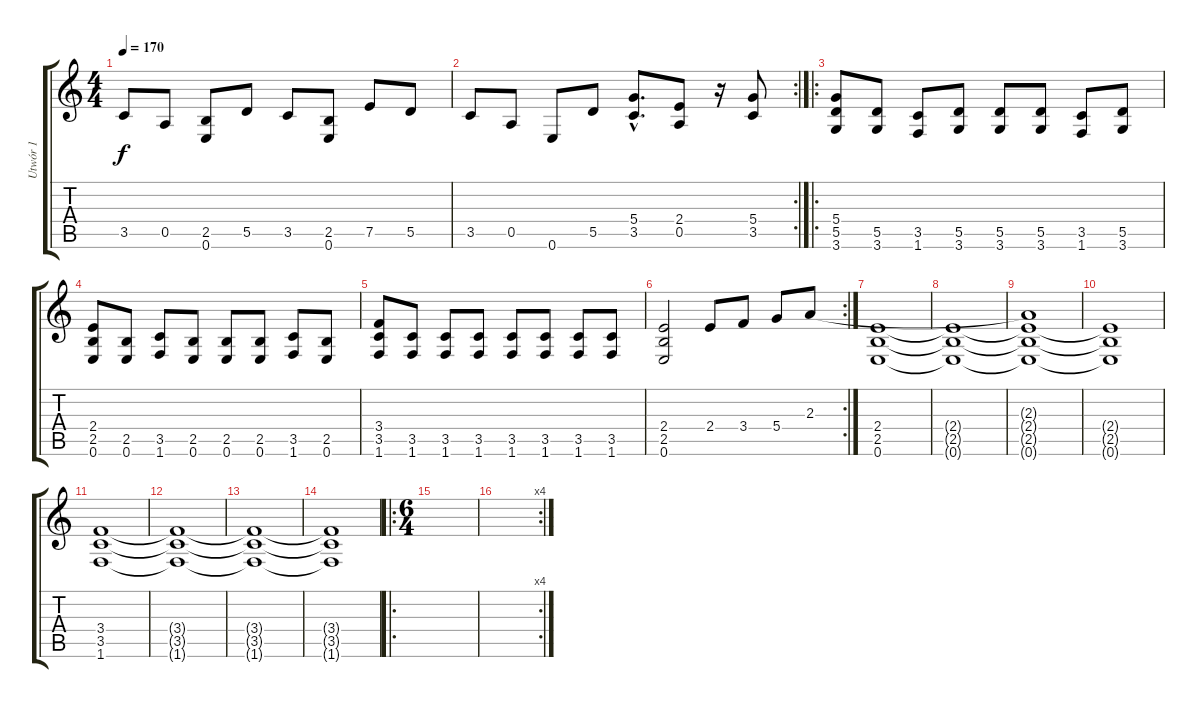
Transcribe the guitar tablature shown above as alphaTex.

\track ("Utwór 1" "Utwór 1") {instrument distortionguitar}
\staff {score tabs}
\tuning (E4 B3 G3 D3 A2 E2) {hide}
\ts (4 4)
\tempo 170
\clef g2
\ks c
3.5.8{dy f} 0.5.8 (2.5 0.6).8 5.5.8 3.5.8 (2.5 0.6).8 7.5.8 5.5.8 |
\rc 2
3.5.8 0.5.8 0.6.8 5.5.8 (5.4{hac} 3.5{hac}).8{d} (2.4 0.5).8 r.16 (5.4 3.5).8 |
\ro
(5.4 5.5 3.6).8 (5.5 3.6).8 (3.5 1.6).8 (5.5 3.6).8 (5.5 3.6).8 (5.5 3.6).8 (3.5 1.6).8 (5.5 3.6).8 |
(2.4 2.5 0.6).8 (2.5 0.6).8 (3.5 1.6).8 (2.5 0.6).8 (2.5 0.6).8 (2.5 0.6).8 (3.5 1.6).8 (2.5 0.6).8 |
(3.4 3.5 1.6).8 (3.5 1.6).8 (3.5 1.6).8 (3.5 1.6).8 (3.5 1.6).8 (3.5 1.6).8 (3.5 1.6).8 (3.5 1.6).8 |
\rc 2
(2.4 2.5 0.6).2 2.4.8 3.4.8 5.4.8 2.3.8 |
(2.4 2.5 0.6).1 |
(2.4{t} 2.5{t} 0.6{t}).1 |
(2.3{t} 2.4{t} 2.5{t} 0.6{t}).1 |
(2.4{t} 2.5{t} 0.6{t}).1 |
(3.4 3.5 1.6).1 |
(3.4{t} 3.5{t} 1.6{t}).1 |
(3.4{t} 3.5{t} 1.6{t}).1 |
(3.4{t} 3.5{t} 1.6{t}).1 |
\ro
\ts (6 4)
|
\rc 4
